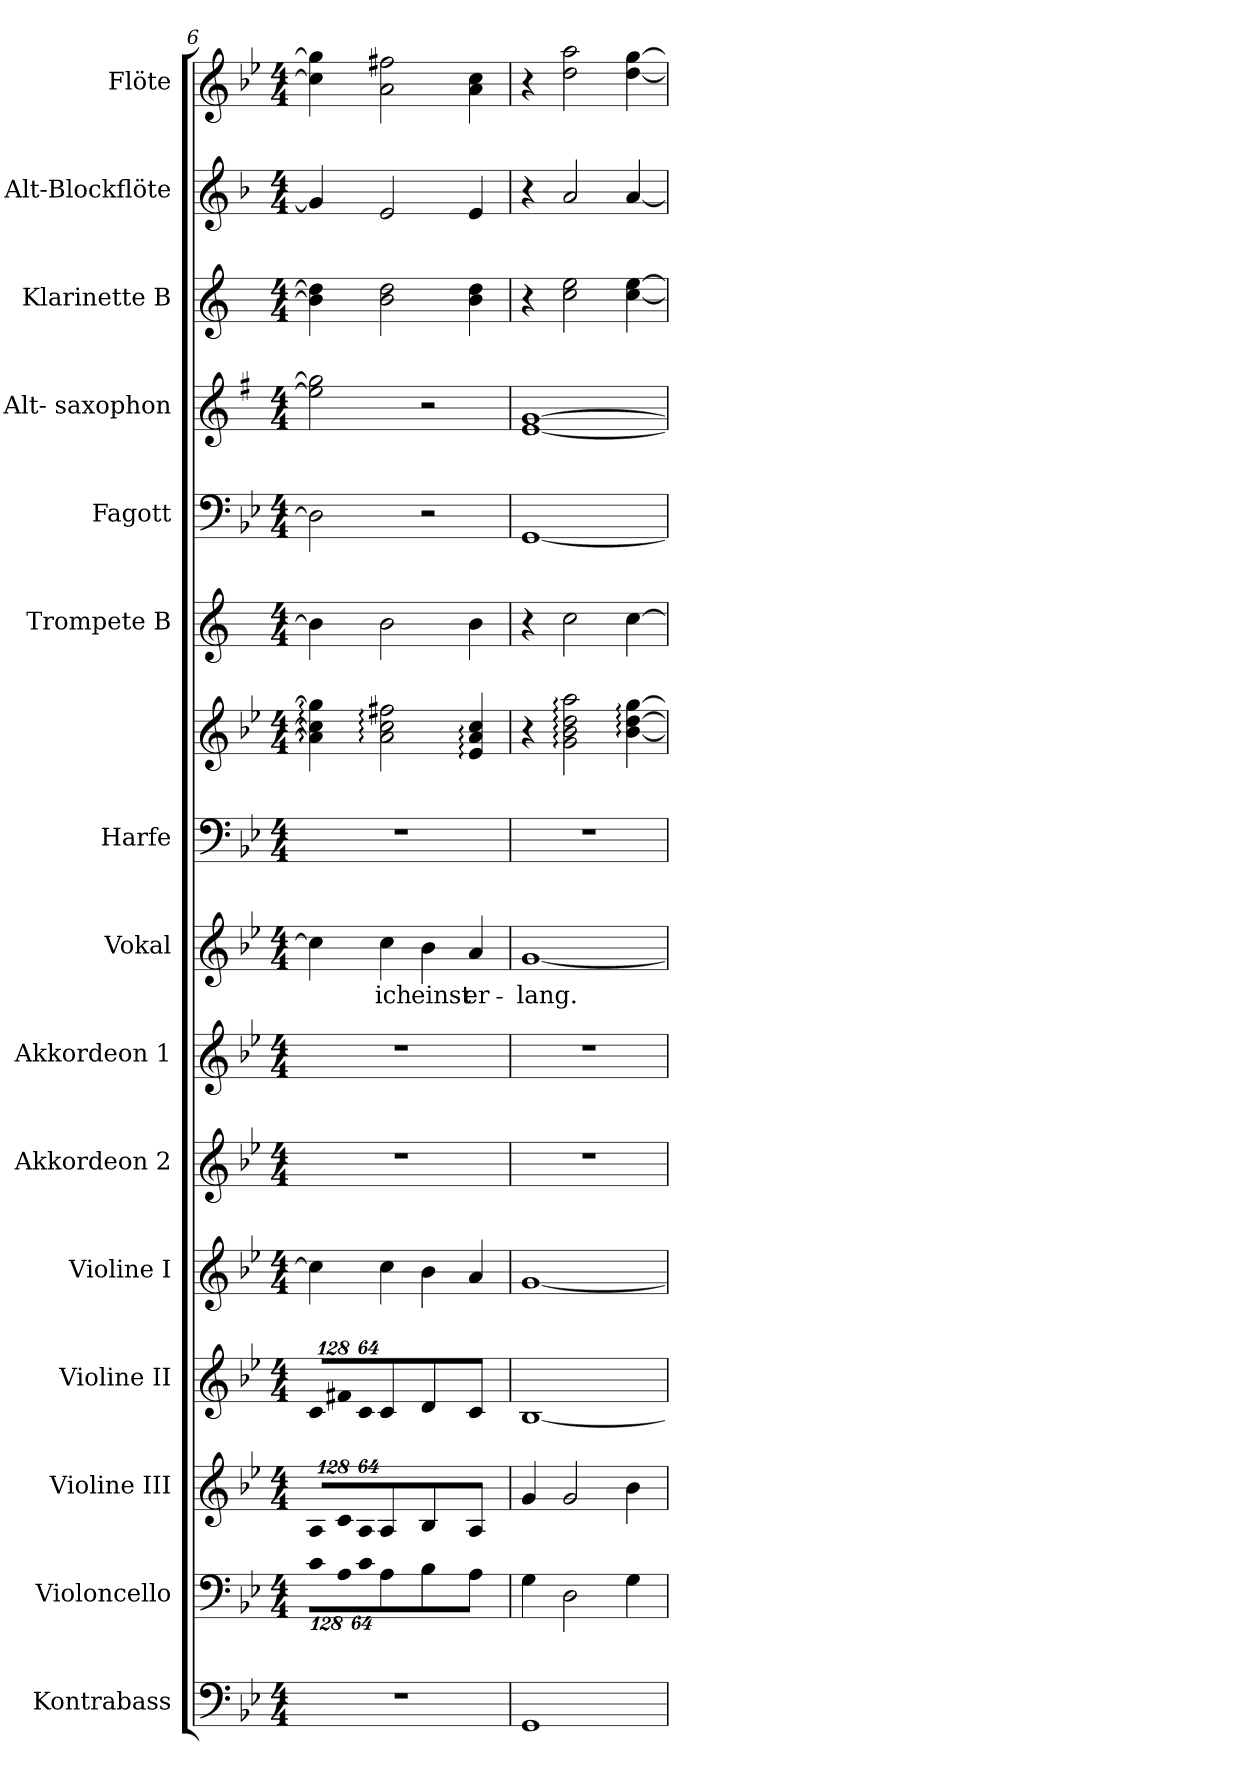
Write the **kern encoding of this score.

**kern	**kern	**kern	**kern	**kern	**kern	**kern	**kern	**text	**kern	**kern	**kern	**kern	**kern	**kern	**kern	**kern
*part15	*part14	*part13	*part12	*part11	*part10	*part9	*part8	*part8	*part7	*part7	*part6	*part5	*part4	*part3	*part2	*part1
*staff16	*staff15	*staff14	*staff13	*staff12	*staff11	*staff10	*staff9	*staff9	*staff8	*staff7	*staff6	*staff5	*staff4	*staff3	*staff2	*staff1
*I"Kontrabass	*I"Violoncello	*I"Violine III	*I"Violine II	*I"Violine I	*I"Akkordeon 2	*I"Akkordeon 1	*I"Vokal	*	*I"Harfe	*	*I"Trompete B	*I"Fagott	*I"Alt- saxophon	*I"Klarinette B	*I"Alt-Blockflöte	*I"Flöte
*I'Kb.	*I'Vc.	*I'Vln. III	*I'Vln. II	*I'Vln. I	*I'Akk.	*I'Akk.	*I'Vokal	*	*I'Hf.	*	*I'Tpt.	*I'Fgt.	*I'ASax.	*I'Kl.	*	*I'Fl.
!!LO:PB:g=z
*clefF4	*clefF4	*clefG2	*clefG2	*clefG2	*clefG2	*clefG2	*clefG2	*	*clefF4	*clefG2	*clefG2	*clefF4	*clefG2	*clefG2	*clefG2	*clefG2
*ITrd7c12	*	*	*	*	*	*	*	*	*	*	*ITrd1c2	*	*ITrd5c9	*ITrd1c2	*ITrd-3c-5	*
*k[b-e-]	*k[b-e-]	*k[b-e-]	*k[b-e-]	*k[b-e-]	*k[b-e-]	*k[b-e-]	*k[b-e-]	*	*k[b-e-]	*k[b-e-]	*k[b-e-]	*k[b-e-]	*k[b-e-]	*k[b-e-]	*k[b-e-]	*k[b-e-]
*g:	*g:	*g:	*g:	*g:	*g:	*g:	*g:	*	*g:	*g:	*g:	*g:	*g:	*g:	*g:	*g:
*M4/4	*M4/4	*M4/4	*M4/4	*M4/4	*M4/4	*M4/4	*M4/4	*	*M4/4	*M4/4	*M4/4	*M4/4	*M4/4	*M4/4	*M4/4	*M4/4
*	*Xbrackettup	*	*	*	*	*	*	*	*	*	*	*	*	*	*	*
=6	=6	=6	=6	=6	=6	=6	=6	=6	=6	=6	=6	=6	=6	=6	=6	=6
!	!LO:N:vis=8	!	!	!	!	!	!	!	!	!	!	!	!	!	!	!
*	*	*Xbrackettup	*	*	*	*	*	*	*	*	*	*	*	*	*	*
!	!	!LO:N:vis=8	!	!	!	!	!	!	!	!	!	!	!	!	!	!
*	*	*	*Xbrackettup	*	*	*	*	*	*	*	*	*	*	*	*	*
!	!	!	!LO:N:vis=8	!	!	!	!	!	!	!	!	!	!	!	!	!
1r	1024%85ci\L	1024%85Ai/L	1024%85ci/L	4cci\]	1r	1r	4cci\]	.	1r	4ai\]: 4cci]: 4ggi]:	4ai\]	2Di\]	2g-i\] 2b--i]	4ai\] 4cci]	4cci/]	4cci\] 4ggi]
!	!LO:N:vis=8	!LO:N:vis=8	!LO:N:vis=8	!	!	!	!	!	!	!	!	!	!	!	!	!
.	1024%85Ai\	1024%85ci/	1024%85f#Xi/	.	.	.	.	.	.	.	.	.	.	.	.	.
!	!LO:N:vis=8	!LO:N:vis=8	!LO:N:vis=8	!	!	!	!	!	!	!	!	!	!	!	!	!
.	512%43ci\J	512%43Ai/J	512%43ci/J	.	.	.	.	.	.	.	.	.	.	.	.	.
!	!	!	!	!	!	!	!	!LO:LY:b:color=#000000	!	!	!	!	!	!	!	!
.	4Ai\	4Ai/	4ci/	4cci\	.	.	4cci\	ich	.	2ai\: 2cci: 2ff#Xi:	2ai\	.	.	2ai\ 2cci	2ai/	2ai\ 2ff#Xi
!	!	!	!	!	!	!	!	!LO:LY:b:color=#000000	!	!	!	!	!	!	!	!
.	4B-i\	4B-i/	4di/	4b-i\	.	.	4b-i\	einst	.	.	.	2r	2r	.	.	.
!	!	!	!	!	!	!	!	!LO:LY:b:color=#000000	!	!	!	!	!	!	!	!
.	4Ai\	4Ai/	4ci/	4ai/	.	.	4ai/	er-	.	4e-i/: 4ai: 4cci:	4ai\	.	.	4ai\ 4cci	4ai/	4ai\ 4cci
=7	=7	=7	=7	=7	=7	=7	=7	=7	=7	=7	=7	=7	=7	=7	=7	=7
!	!	!	!	!	!	!	!	!LO:LY:b:color=#000000	!	!	!	!	!	!	!	!
1GGGi	4Gi\	4gi/	[<1B-i	[<1gi	1r	1r	[<1gi	-lang.	1r	4r	4r	[<1GGi	[<1Gi [>1B-i	4r	4r	4r
.	2Di\	2gi/	.	.	.	.	.	.	.	2gi\: 2b-i: 2ddi: 2aai:	2b-i\	.	.	2b-i\ 2ddi	2ddi/	2ddi\ 2aai
.	4Gi\	4b-i\	.	.	.	.	.	.	.	[<4b-i\: [>4ddi: [>4ggi:	[>4b-i\	.	.	[<4b-i\ [>4ddi	[<4ddi/	[<4ddi\ [>4ggi
=	=	=	=	=	=	=	=	=	=	=	=	=	=	=	=	=
*-	*-	*-	*-	*-	*-	*-	*-	*-	*-	*-	*-	*-	*-	*-	*-	*-
